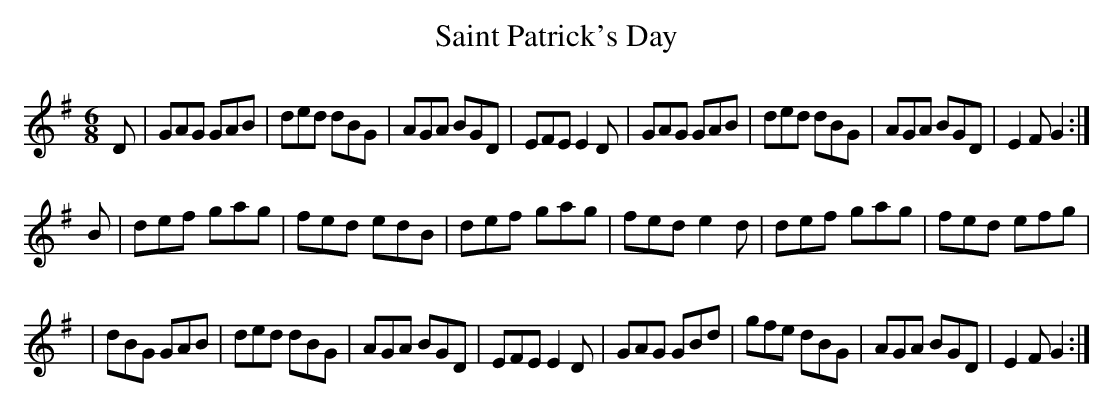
X:1
T:Saint Patrick's Day
M:6/8
K:G
D \
| GAG GAB | ded dBG | AGA BGD | EFE E2D \
| GAG GAB | ded dBG | AGA BGD | E2F G2 :|
B \
| def gag | fed edB | def gag | fed e2d | def gag | fed efg |
| dBG GAB | ded dBG | AGA BGD | EFE E2D | GAG GBd | gfe dBG | AGA BGD | E2F G2 :|
